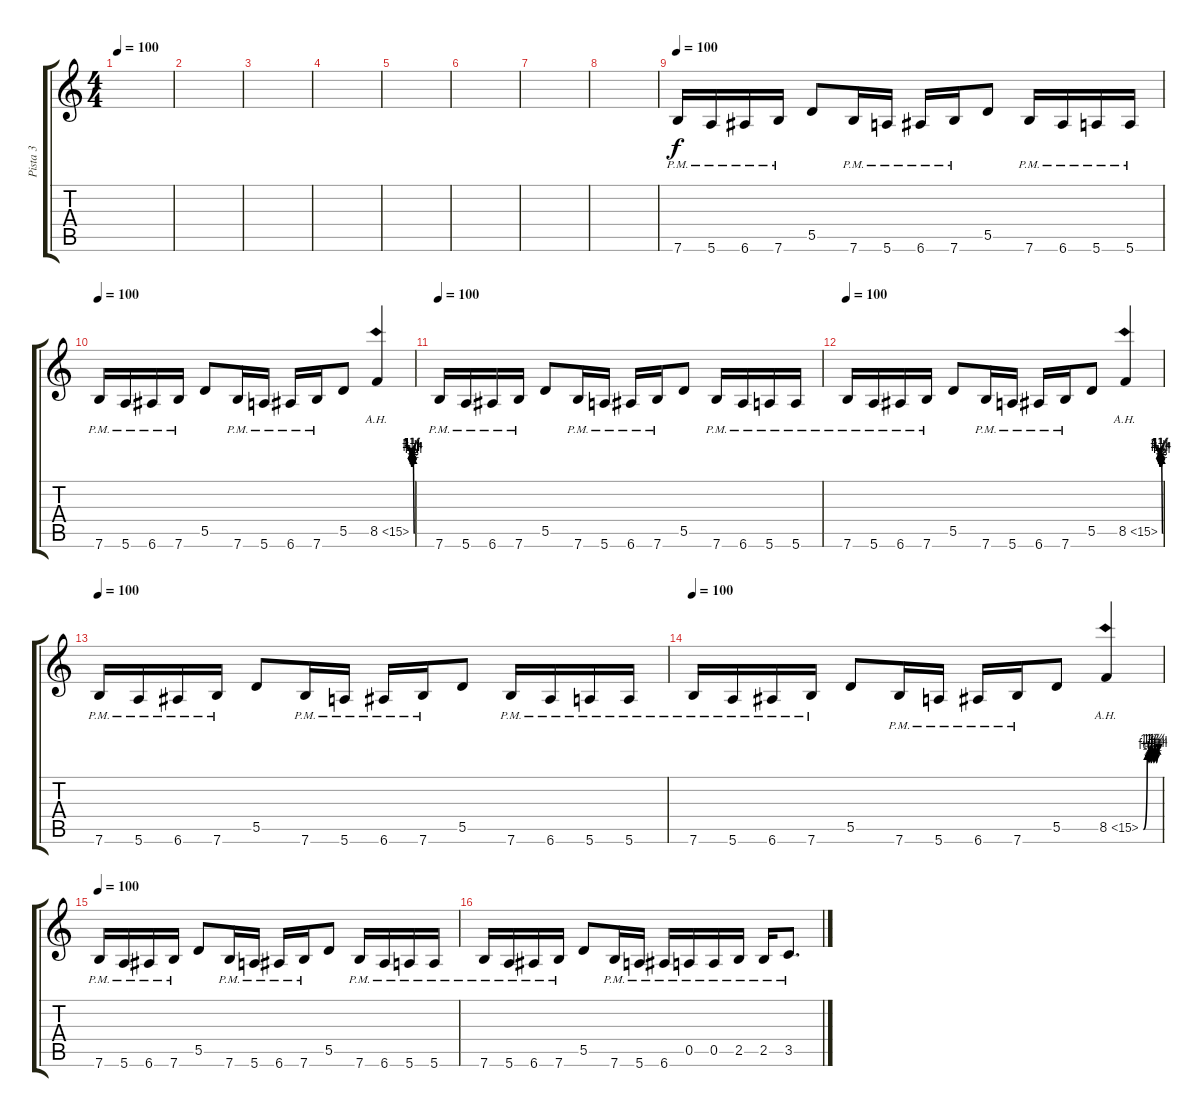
\track ("Pista 3" "Pista 3") {instrument distortionguitar}
\staff {score tabs}
\tuning (E4 B3 G3 D3 A2 E2) {hide}
\ts (4 4)
\tempo 100
\clef g2
\ks c
|
|
|
|
|
|
|
|
\tempo 100
7.6{pm}.16{volume 5} 5.6{pm}.16 6.6{pm}.16 7.6{pm}.16 5.5.8 7.6{pm}.16 5.6{pm}.16 6.6{pm}.16 7.6{pm}.16 5.5.8 7.6{pm}.16 6.6{pm}.16 5.6{pm}.16 5.6{pm}.16 |
\tempo 100
7.6{pm}.16 5.6{pm}.16 6.6{pm}.16 7.6{pm}.16 5.5.8 7.6{pm}.16 5.6{pm}.16 6.6{pm}.16 7.6{pm}.16 5.5.8 8.5{be (custom 0 0 15 4 20 2 25 5 29 2 35 5 39 2 45 5 50 2 55 5 60 4) ah 7}.4 |
\tempo 100
7.6{pm}.16{volume 5} 5.6{pm}.16 6.6{pm}.16 7.6{pm}.16 5.5.8 7.6{pm}.16 5.6{pm}.16 6.6{pm}.16 7.6{pm}.16 5.5.8 7.6{pm}.16 6.6{pm}.16 5.6{pm}.16 5.6{pm}.16 |
\tempo 100
7.6{pm}.16 5.6{pm}.16 6.6{pm}.16 7.6{pm}.16 5.5.8 7.6{pm}.16 5.6{pm}.16 6.6{pm}.16 7.6{pm}.16 5.5.8 8.5{be (custom 0 0 15 4 20 2 25 5 29 2 35 5 39 2 45 5 50 2 55 5 60 4) ah 7}.4 |
\tempo 100
7.6{pm}.16{volume 5} 5.6{pm}.16 6.6{pm}.16 7.6{pm}.16 5.5.8 7.6{pm}.16 5.6{pm}.16 6.6{pm}.16 7.6{pm}.16 5.5.8 7.6{pm}.16 6.6{pm}.16 5.6{pm}.16 5.6{pm}.16 |
\tempo 100
7.6{pm}.16 5.6{pm}.16 6.6{pm}.16 7.6{pm}.16 5.5.8 7.6{pm}.16 5.6{pm}.16 6.6{pm}.16 7.6{pm}.16 5.5.8 8.5{be (custom 0 0 15 4 20 2 25 5 29 2 35 5 39 2 45 5 50 2 55 5 60 4) ah 7}.4 |
\tempo 100
7.6{pm}.16{volume 5} 5.6{pm}.16 6.6{pm}.16 7.6{pm}.16 5.5.8 7.6{pm}.16 5.6{pm}.16 6.6{pm}.16 7.6{pm}.16 5.5.8 7.6{pm}.16 6.6{pm}.16 5.6{pm}.16 5.6{pm}.16 |
7.6{pm}.16 5.6{pm}.16 6.6{pm}.16 7.6{pm}.16 5.5.8 7.6{pm}.16 5.6{pm}.16 6.6{pm}.16 0.5{pm}.16 0.5{pm}.16 2.5{pm}.16 2.5{pm}.16 3.5{pm}.8{d}
